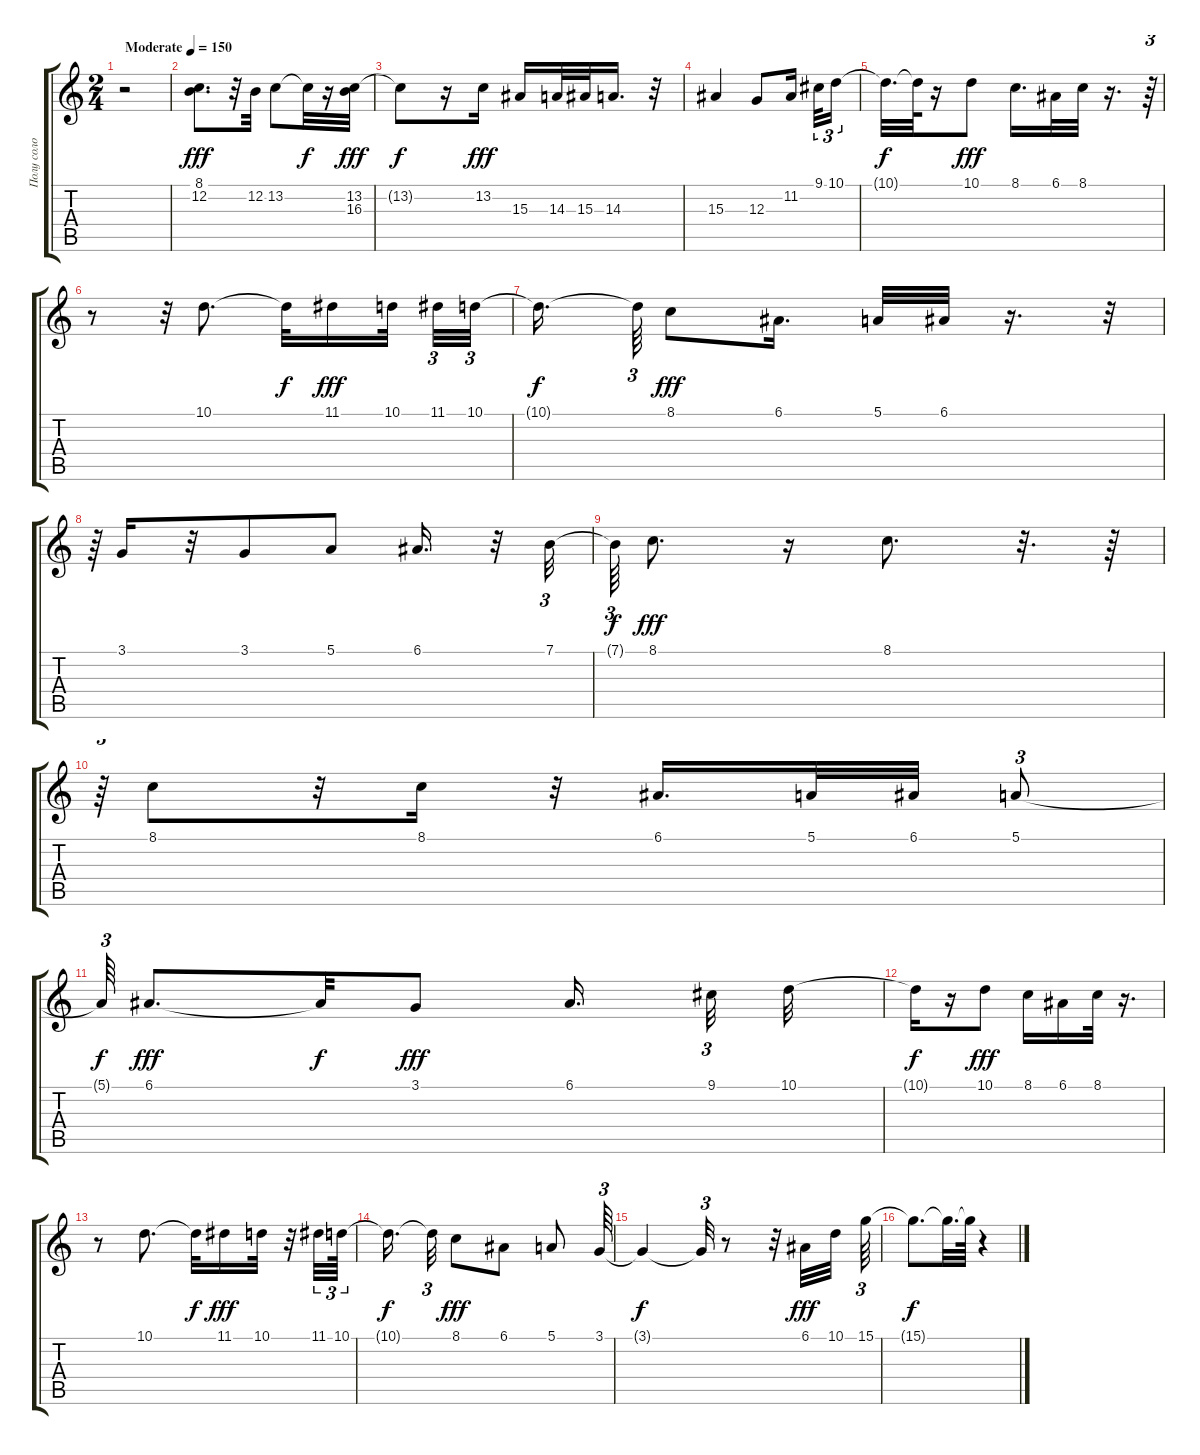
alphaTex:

\track ("Полу соло" "Полу соло") {instrument accordion}
\staff {score tabs}
\tuning (E4 B3 G3 D3 A2 E2) {hide}
\ts (2 4)
\tempo (150 "Moderate")
\clef g2
\ks c
r.2{dy fff instrument accordion} |
(8.1 12.2).8{d} r.32 12.2.32 13.2.8 13.2{t}.32{dy f} r.16 (13.2 16.3).32{dy fff} |
13.2{t}.8{dy f} r.16 13.2.16{dy fff} 15.3.16 14.3.32 15.3.32 14.3.16{d} r.32 |
15.3.4 12.3.8 11.2.16{beam splitsecondary} 9.1.32{tu (3 2)} 10.1.16{tu (3 2)} |
10.1{t}.32{d dy f} 10.1{t}.64 r.16 10.1.8{dy fff} 8.1.16{d} 6.1.32 8.1.32 r.16{d} r.64{tu (3 2)} |
r.8 r.32{tu (3 2)} 10.1.8{d} 10.1{t}.32{dy f} 11.1.16{dy fff} 10.1.32{beam splitsecondary} 11.1.32{tu (3 2)} 10.1.32{tu (3 2)} |
10.1{t}.16{d dy f beam splitsecondary} 10.1{t}.64{tu (3 2)} 8.1.8{dy fff} 6.1.16{d} 5.1.32 6.1.32 r.16{d} r.32{tu (3 2)} |
r.64{tu (3 2)} 3.1.16 r.32 3.1.8 5.1.8 6.1.16{d} r.32 7.1.32{tu (3 2)} |
7.1{t}.64{tu (3 2) dy f} 8.1.8{d dy fff} r.16 8.1.8{d} r.32{d} r.64 |
r.64{tu (3 2)} 8.1.8 r.32 8.1.16 r.32 6.1.16{d} 5.1.32 6.1.32 5.1.8{tu (3 2)} |
5.1{t}.64{tu (3 2) dy f} 6.1.8{d dy fff} 6.1{t}.32{dy f} 3.1.8{dy fff} 6.1.16{d beam splitsecondary} 9.1.32{tu (3 2)} 10.1.32 |
10.1{t}.16{dy f} r.16 10.1.8{dy fff} 8.1.16 6.1.16 8.1.32 r.16{d} |
r.8 10.1.8{d} 10.1{t}.32{dy f} 11.1.16{dy fff} 10.1.32 r.32 11.1.32{tu (3 2)} 10.1.64{tu (3 2)} |
10.1{t}.16{d dy f beam splitsecondary} 10.1{t}.32{tu (3 2)} 8.1.8{dy fff} 6.1.8 5.1.8 3.1.64{tu (3 2)} |
3.1{t}.4{dy f} 3.1{t}.32{tu (3 2)} r.8 r.32 6.1.32{dy fff} 10.1.32{beam splitsecondary} 15.1.64{tu (3 2)} |
15.1{t}.8{d dy f} 15.1{t}.32{d} 15.1{t}.64 r.4
